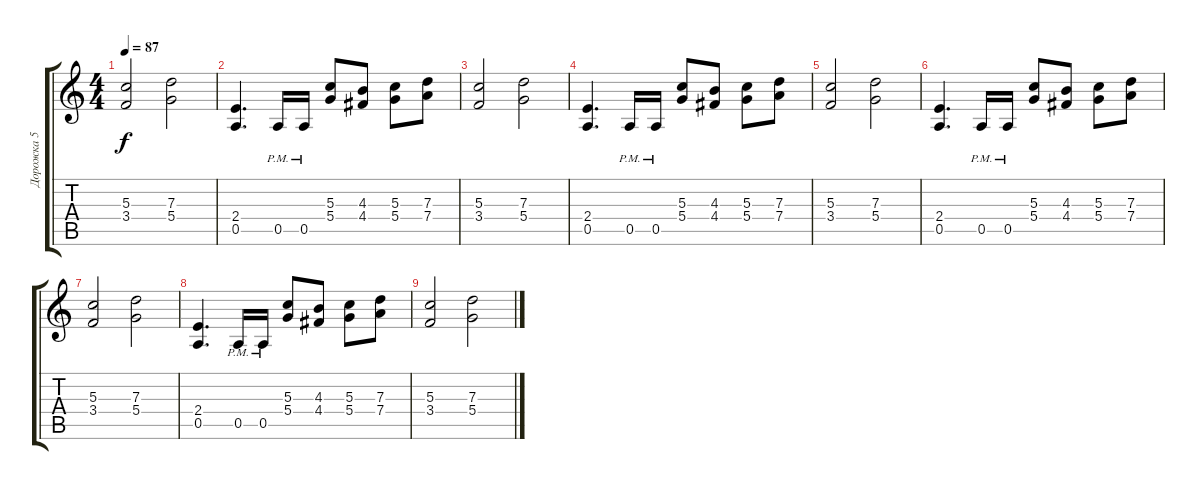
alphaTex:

\track ("Дорожка 5" "Дорожка 5") {instrument distortionguitar}
\staff {score tabs}
\tuning (E4 B3 G3 D3 A2 E2) {hide}
\ts (4 4)
\tempo 87
\clef g2
\ks c
(5.3 3.4).2{dy f} (7.3 5.4).2 |
(2.4 0.5).4{d} 0.5{pm}.16 0.5{pm}.16 (5.3 5.4).8 (4.3 4.4).8 (5.3 5.4).8 (7.3 7.4).8 |
(5.3 3.4).2 (7.3 5.4).2 |
(2.4 0.5).4{d} 0.5{pm}.16 0.5{pm}.16 (5.3 5.4).8 (4.3 4.4).8 (5.3 5.4).8 (7.3 7.4).8 |
(5.3 3.4).2 (7.3 5.4).2 |
(2.4 0.5).4{d} 0.5{pm}.16 0.5{pm}.16 (5.3 5.4).8 (4.3 4.4).8 (5.3 5.4).8 (7.3 7.4).8 |
(5.3 3.4).2 (7.3 5.4).2 |
(2.4 0.5).4{d} 0.5{pm}.16 0.5{pm}.16 (5.3 5.4).8 (4.3 4.4).8 (5.3 5.4).8 (7.3 7.4).8 |
(5.3 3.4).2 (7.3 5.4).2
